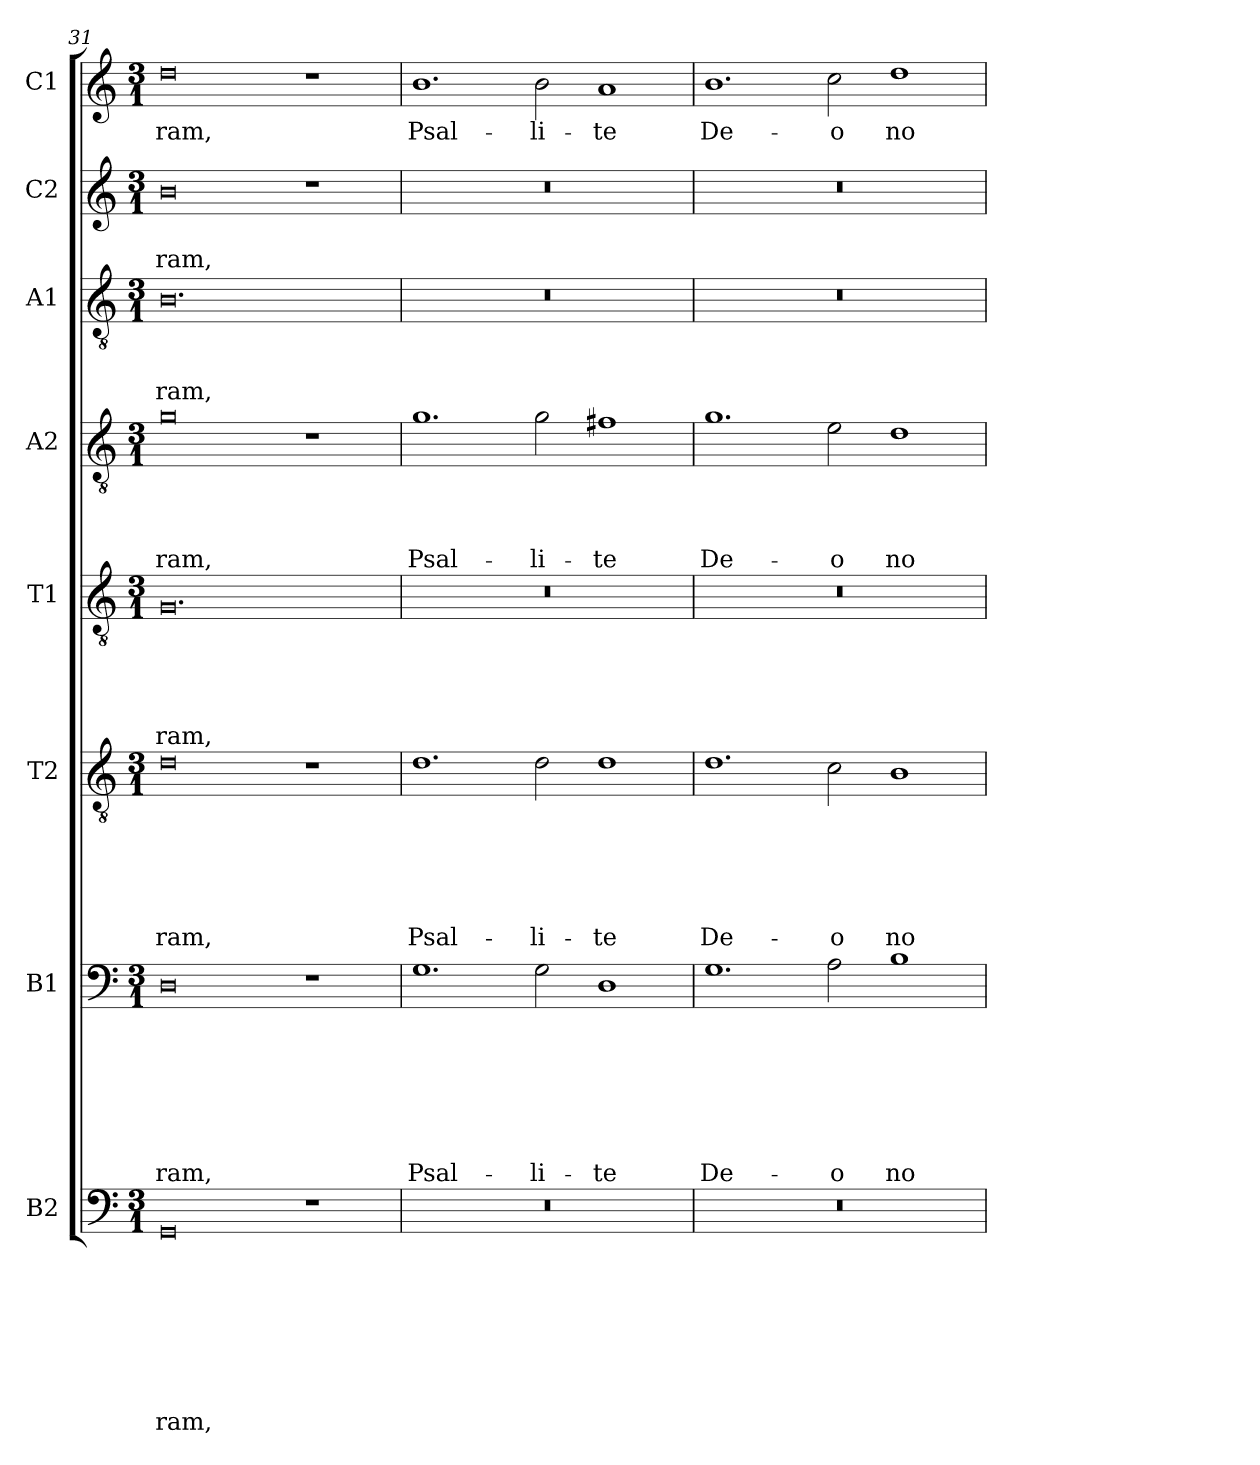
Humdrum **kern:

**kern	**text	**text	**text	**text	**text	**text	**text	**text	**kern	**text	**text	**text	**text	**text	**text	**text	**kern	**text	**text	**text	**text	**text	**text	**kern	**text	**text	**text	**text	**text	**kern	**text	**text	**text	**text	**kern	**text	**text	**text	**kern	**text	**text	**kern	**text
*part8	*part8	*part8	*part8	*part8	*part8	*part8	*part8	*part8	*part7	*part7	*part7	*part7	*part7	*part7	*part7	*part7	*part6	*part6	*part6	*part6	*part6	*part6	*part6	*part5	*part5	*part5	*part5	*part5	*part5	*part4	*part4	*part4	*part4	*part4	*part3	*part3	*part3	*part3	*part2	*part2	*part2	*part1	*part1
*staff8	*staff8	*staff8	*staff8	*staff8	*staff8	*staff8	*staff8	*staff8	*staff7	*staff7	*staff7	*staff7	*staff7	*staff7	*staff7	*staff7	*staff6	*staff6	*staff6	*staff6	*staff6	*staff6	*staff6	*staff5	*staff5	*staff5	*staff5	*staff5	*staff5	*staff4	*staff4	*staff4	*staff4	*staff4	*staff3	*staff3	*staff3	*staff3	*staff2	*staff2	*staff2	*staff1	*staff1
*I"B2	*	*	*	*	*	*	*	*	*I"B1	*	*	*	*	*	*	*	*I"T2	*	*	*	*	*	*	*I"T1	*	*	*	*	*	*I"A2	*	*	*	*	*I"A1	*	*	*	*I"C2	*	*	*I"C1	*
!!LO:PB:g=z
*clefF4	*	*	*	*	*	*	*	*	*clefF4	*	*	*	*	*	*	*	*clefGv2	*	*	*	*	*	*	*clefGv2	*	*	*	*	*	*clefGv2	*	*	*	*	*clefGv2	*	*	*	*clefG2	*	*	*clefG2	*
*k[]	*	*	*	*	*	*	*	*	*k[]	*	*	*	*	*	*	*	*k[]	*	*	*	*	*	*	*k[]	*	*	*	*	*	*k[]	*	*	*	*	*k[]	*	*	*	*k[]	*	*	*k[]	*
*C:	*	*	*	*	*	*	*	*	*C:	*	*	*	*	*	*	*	*C:	*	*	*	*	*	*	*C:	*	*	*	*	*	*C:	*	*	*	*	*C:	*	*	*	*C:	*	*	*C:	*
*M3/1	*	*	*	*	*	*	*	*	*M3/1	*	*	*	*	*	*	*	*M3/1	*	*	*	*	*	*	*M3/1	*	*	*	*	*	*M3/1	*	*	*	*	*M3/1	*	*	*	*M3/1	*	*	*M3/1	*
=31	=31	=31	=31	=31	=31	=31	=31	=31	=31	=31	=31	=31	=31	=31	=31	=31	=31	=31	=31	=31	=31	=31	=31	=31	=31	=31	=31	=31	=31	=31	=31	=31	=31	=31	=31	=31	=31	=31	=31	=31	=31	=31	=31
!	!	!	!	!	!	!	!	!LO:LY:b	!	!	!	!	!	!	!	!LO:LY:b	!	!	!	!	!	!	!LO:LY:b	!	!	!	!	!	!LO:LY:b	!	!	!	!	!LO:LY:b	!	!	!	!LO:LY:b	!	!	!LO:LY:b	!	!LO:LY:b
0GG	.	.	.	.	.	.	.	-ram,	0D	.	.	.	.	.	.	-ram,	0d	.	.	.	.	.	-ram,	0.G	.	.	.	.	-ram,	0g	.	.	.	-ram,	0.B	.	.	-ram,	0b	.	-ram,	0dd	-ram,
1r	.	.	.	.	.	.	.	.	1r	.	.	.	.	.	.	.	1r	.	.	.	.	.	.	.	.	.	.	.	.	1r	.	.	.	.	.	.	.	.	1r	.	.	1r	.
=32	=32	=32	=32	=32	=32	=32	=32	=32	=32	=32	=32	=32	=32	=32	=32	=32	=32	=32	=32	=32	=32	=32	=32	=32	=32	=32	=32	=32	=32	=32	=32	=32	=32	=32	=32	=32	=32	=32	=32	=32	=32	=32	=32
!	!	!	!	!	!	!	!	!	!	!	!	!	!	!	!	!LO:LY:b	!	!	!	!	!	!	!LO:LY:b	!	!	!	!	!	!	!	!	!	!	!LO:LY:b	!	!	!	!	!	!	!	!	!LO:LY:b
0.r	.	.	.	.	.	.	.	.	1.G	.	.	.	.	.	.	Psal-	1.d	.	.	.	.	.	Psal-	0.r	.	.	.	.	.	1.g	.	.	.	Psal-	0.r	.	.	.	0.r	.	.	1.b	Psal-
!	!	!	!	!	!	!	!	!	!	!	!	!	!	!	!	!LO:LY:b	!	!	!	!	!	!	!LO:LY:b	!	!	!	!	!	!	!	!	!	!	!LO:LY:b	!	!	!	!	!	!	!	!	!LO:LY:b
.	.	.	.	.	.	.	.	.	2G\	.	.	.	.	.	.	-li-	2d\	.	.	.	.	.	-li-	.	.	.	.	.	.	2g\	.	.	.	-li-	.	.	.	.	.	.	.	2b\	-li-
!	!	!	!	!	!	!	!	!	!	!	!	!	!	!	!	!LO:LY:b	!	!	!	!	!	!	!LO:LY:b	!	!	!	!	!	!	!	!	!	!	!LO:LY:b	!	!	!	!	!	!	!	!	!LO:LY:b
.	.	.	.	.	.	.	.	.	1D	.	.	.	.	.	.	-te	1d	.	.	.	.	.	-te	.	.	.	.	.	.	1f#X	.	.	.	-te	.	.	.	.	.	.	.	1a	-te
=33	=33	=33	=33	=33	=33	=33	=33	=33	=33	=33	=33	=33	=33	=33	=33	=33	=33	=33	=33	=33	=33	=33	=33	=33	=33	=33	=33	=33	=33	=33	=33	=33	=33	=33	=33	=33	=33	=33	=33	=33	=33	=33	=33
!	!	!	!	!	!	!	!	!	!	!	!	!	!	!	!	!LO:LY:b	!	!	!	!	!	!	!LO:LY:b	!	!	!	!	!	!	!	!	!	!	!LO:LY:b	!	!	!	!	!	!	!	!	!LO:LY:b
0.r	.	.	.	.	.	.	.	.	1.G	.	.	.	.	.	.	De-	1.d	.	.	.	.	.	De-	0.r	.	.	.	.	.	1.g	.	.	.	De-	0.r	.	.	.	0.r	.	.	1.b	De-
!	!	!	!	!	!	!	!	!	!	!	!	!	!	!	!	!LO:LY:b	!	!	!	!	!	!	!LO:LY:b	!	!	!	!	!	!	!	!	!	!	!LO:LY:b	!	!	!	!	!	!	!	!	!LO:LY:b
.	.	.	.	.	.	.	.	.	2A\	.	.	.	.	.	.	-o	2c\	.	.	.	.	.	-o	.	.	.	.	.	.	2e\	.	.	.	-o	.	.	.	.	.	.	.	2cc\	-o
!	!	!	!	!	!	!	!	!	!	!	!	!	!	!	!	!LO:LY:b	!	!	!	!	!	!	!LO:LY:b	!	!	!	!	!	!	!	!	!	!	!LO:LY:b	!	!	!	!	!	!	!	!	!LO:LY:b
.	.	.	.	.	.	.	.	.	1B	.	.	.	.	.	.	no-	1B	.	.	.	.	.	no-	.	.	.	.	.	.	1d	.	.	.	no-	.	.	.	.	.	.	.	1dd	no-
=	=	=	=	=	=	=	=	=	=	=	=	=	=	=	=	=	=	=	=	=	=	=	=	=	=	=	=	=	=	=	=	=	=	=	=	=	=	=	=	=	=	=	=
*-	*-	*-	*-	*-	*-	*-	*-	*-	*-	*-	*-	*-	*-	*-	*-	*-	*-	*-	*-	*-	*-	*-	*-	*-	*-	*-	*-	*-	*-	*-	*-	*-	*-	*-	*-	*-	*-	*-	*-	*-	*-	*-	*-
